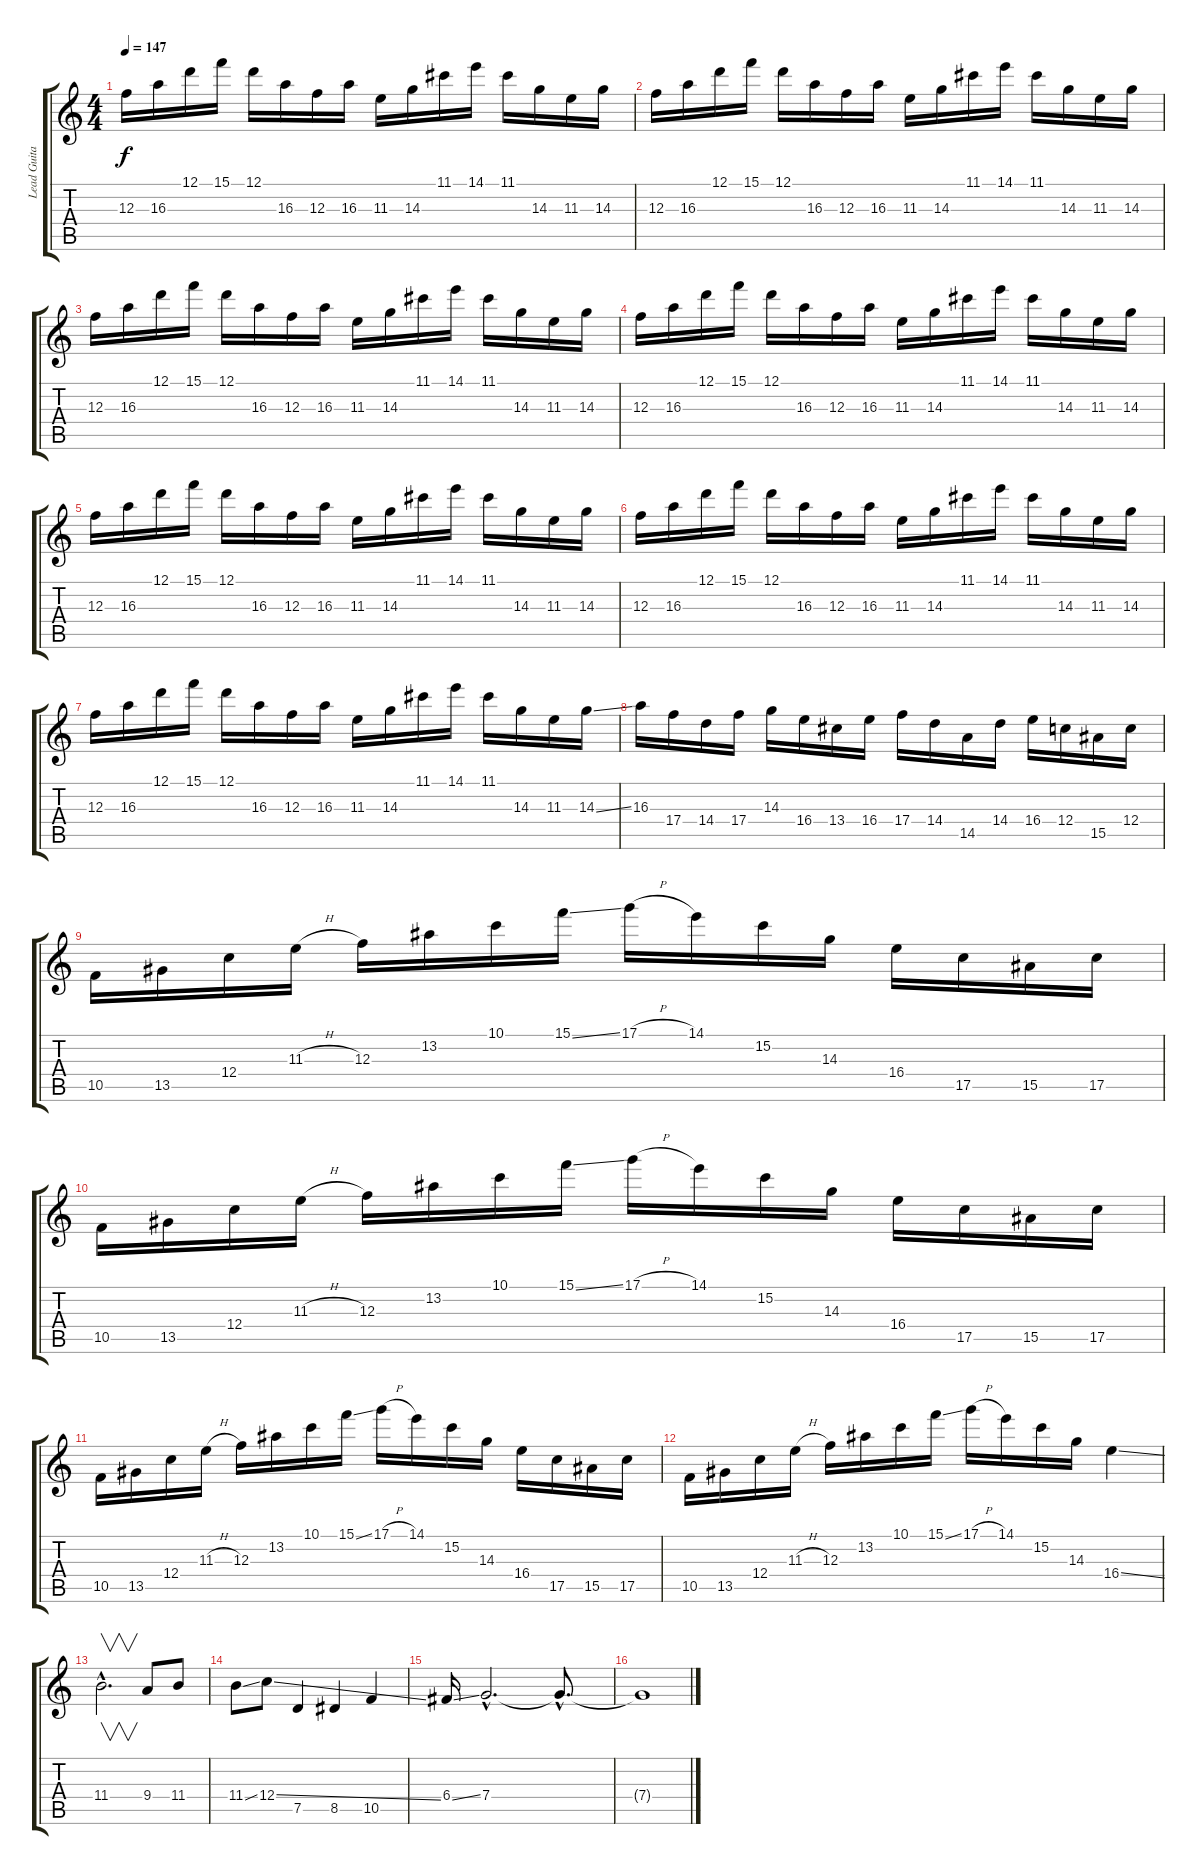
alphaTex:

\track ("Lead Guitar I" "Lead Guita") {instrument distortionguitar}
\staff {score tabs}
\tuning (D4 A3 F3 C3 G2 D2) {hide}
\ts (4 4)
\tempo 147
\clef g2
\ks c
12.3.16{dy f instrument distortionguitar} 16.3.16 12.1.16 15.1.16 12.1.16 16.3.16 12.3.16 16.3.16 11.3.16 14.3.16 11.1.16 14.1.16 11.1.16 14.3.16 11.3.16 14.3.16 |
12.3.16 16.3.16 12.1.16 15.1.16 12.1.16 16.3.16 12.3.16 16.3.16 11.3.16 14.3.16 11.1.16 14.1.16 11.1.16 14.3.16 11.3.16 14.3.16 |
12.3.16 16.3.16 12.1.16 15.1.16 12.1.16 16.3.16 12.3.16 16.3.16 11.3.16 14.3.16 11.1.16 14.1.16 11.1.16 14.3.16 11.3.16 14.3.16 |
12.3.16 16.3.16 12.1.16 15.1.16 12.1.16 16.3.16 12.3.16 16.3.16 11.3.16 14.3.16 11.1.16 14.1.16 11.1.16 14.3.16 11.3.16 14.3.16 |
12.3.16 16.3.16 12.1.16 15.1.16 12.1.16 16.3.16 12.3.16 16.3.16 11.3.16 14.3.16 11.1.16 14.1.16 11.1.16 14.3.16 11.3.16 14.3.16 |
12.3.16 16.3.16 12.1.16 15.1.16 12.1.16 16.3.16 12.3.16 16.3.16 11.3.16 14.3.16 11.1.16 14.1.16 11.1.16 14.3.16 11.3.16 14.3.16 |
12.3.16 16.3.16 12.1.16 15.1.16 12.1.16 16.3.16 12.3.16 16.3.16 11.3.16 14.3.16 11.1.16 14.1.16 11.1.16 14.3.16 11.3.16 14.3{ss}.16 |
16.3.16 17.4.16 14.4.16 17.4.16 14.3.16 16.4.16 13.4.16 16.4.16 17.4.16 14.4.16 14.5.16 14.4.16 16.4.16 12.4.16 15.5.16 12.4.16 |
10.5.16 13.5.16 12.4.16 11.3{h}.16 12.3.16 13.2.16 10.1.16 15.1{ss}.16 17.1{h}.16 14.1.16 15.2.16 14.3.16 16.4.16 17.5.16 15.5.16 17.5.16 |
10.5.16 13.5.16 12.4.16 11.3{h}.16 12.3.16 13.2.16 10.1.16 15.1{ss}.16 17.1{h}.16 14.1.16 15.2.16 14.3.16 16.4.16 17.5.16 15.5.16 17.5.16 |
10.5.16 13.5.16 12.4.16 11.3{h}.16 12.3.16 13.2.16 10.1.16 15.1{ss}.16 17.1{h}.16 14.1.16 15.2.16 14.3.16 16.4.16 17.5.16 15.5.16 17.5.16 |
10.5.16 13.5.16 12.4.16 11.3{h}.16 12.3.16 13.2.16 10.1.16 15.1{ss}.16 17.1{h}.16 14.1.16 15.2.16 14.3.16 16.4{ss}.4 |
11.4{hac}.2{v d} 9.4.8 11.4.8 |
11.4{ss}.8 12.4{ss}.8 7.5.4 8.5.4 10.5.4 |
6.4{ss}.16 7.4{hac}.2{d} 7.4{hac t}.8{d} |
7.4{t}.1
